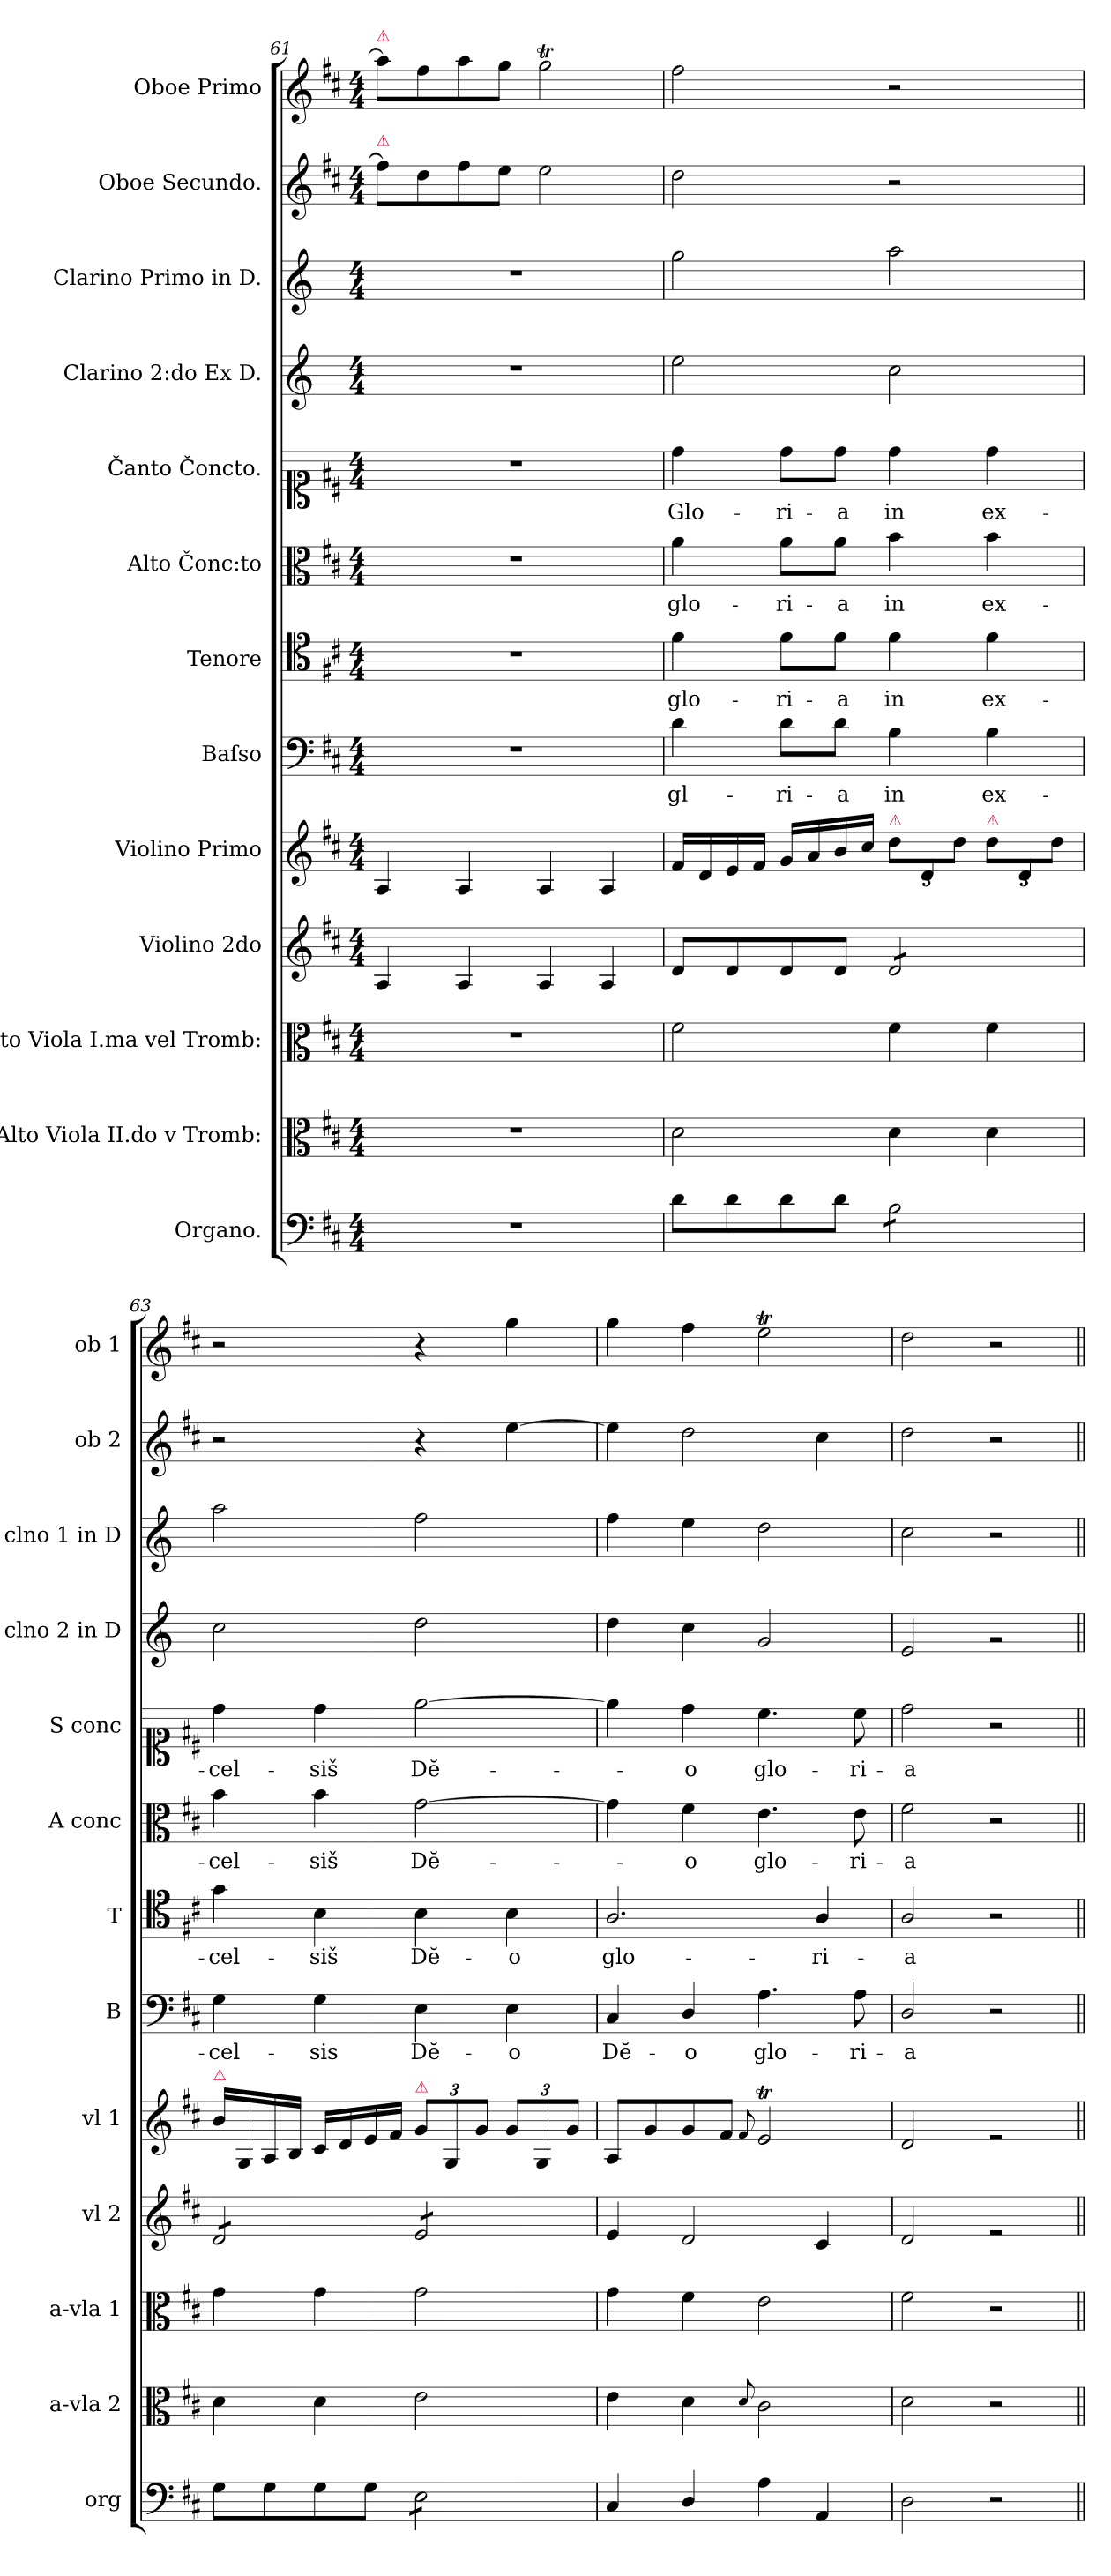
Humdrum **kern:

**kern	**kern	**kern	**kern	**dynam	**kern	**dynam	**kern	**text	**kern	**text	**kern	**text	**kern	**text	**kern	**kern	**kern	**kern
*part13	*part12	*part11	*part10	*part10	*part9	*part9	*part8	*part8	*part7	*part7	*part6	*part6	*part5	*part5	*part4	*part3	*part2	*part1
*staff13	*staff12	*staff11	*staff10	*staff10	*staff9	*staff9	*staff8	*staff8	*staff7	*staff7	*staff6	*staff6	*staff5	*staff5	*staff4	*staff3	*staff2	*staff1
*I"Organo.	*I"Alto Viola II.do v Tromb:	*I"Alto Viola I.ma vel Tromb:	*I"Violino 2do	*	*I"Violino Primo	*	*I"Baſso	*	*I"Tenore	*	*I"Alto Čonc:to	*	*I"Čanto Čoncto.	*	*I"Clarino 2:do Ex D.	*I"Clarino Primo in D.	*I"Oboe Secundo.	*I"Oboe Primo
*I'org	*I'a-vla 2	*I'a-vla 1	*I'vl 2	*	*I'vl 1	*	*I'B	*	*I'T	*	*I'A conc	*	*I'S conc	*	*I'clno 2 in D	*I'clno 1 in D	*I'ob 2	*I'ob 1
*clefF4	*clefC3	*clefC3	*clefG2	*	*clefG2	*	*clefF4	*	*clefC4	*	*clefC3	*	*clefC1	*	*clefG2	*clefG2	*clefG2	*clefG2
*	*	*	*	*	*	*	*	*	*	*	*	*	*	*	*ITrd-1c-2	*ITrd-1c-2	*	*
*k[f#c#]	*k[f#c#]	*k[f#c#]	*k[f#c#]	*	*k[f#c#]	*	*k[f#c#]	*	*k[f#c#]	*	*k[f#c#]	*	*k[f#c#]	*	*k[f#c#]	*k[f#c#]	*k[f#c#]	*k[f#c#]
*D:	*D:	*D:	*D:	*	*D:	*	*D:	*	*D:	*	*D:	*	*D:	*	*D:	*D:	*D:	*D:
*M4/4	*M4/4	*M4/4	*M4/4	*	*M4/4	*	*M4/4	*	*M4/4	*	*M4/4	*	*M4/4	*	*M4/4	*M4/4	*M4/4	*M4/4
=61	=61	=61	=61	=61	=61	=61	=61	=61	=61	=61	=61	=61	=61	=61	=61	=61	=61	=61
!	!	!	!	!	!	!	!	!	!	!	!	!	!	!	!	!	!	!LO:TX:a:color=crimson:t=⚠
!	!	!	!	!	!	!	!	!	!	!	!	!	!	!	!	!	!LO:TX:a:color=crimson:t=⚠	!
1r	1r	1r	4A/	.	4A/	.	1r	.	1r	.	1r	.	1r	.	1r	1r	8ff#\L]	8aa\L]
.	.	.	.	.	.	.	.	.	.	.	.	.	.	.	.	.	8dd\	8ff#\
.	.	.	4A/	.	4A/	.	.	.	.	.	.	.	.	.	.	.	8ff#\	8aa\
.	.	.	.	.	.	.	.	.	.	.	.	.	.	.	.	.	8ee\J	8gg\J
.	.	.	4A/	.	4A/	.	.	.	.	.	.	.	.	.	.	.	2ee\	2ggT\
.	.	.	4A/	.	4A/	.	.	.	.	.	.	.	.	.	.	.	.	.
=62	=62	=62	=62	=62	=62	=62	=62	=62	=62	=62	=62	=62	=62	=62	=62	=62	=62	=62
8d\L	2d\	2f#\	8d/L	.	16f#/LL	.	4d\	gl-	4f#\	glo-	4a\	glo-	4dd\	Glo-	2ff#\	2aa\	2dd\	2ff#\
.	.	.	.	.	16d/	.	.	.	.	.	.	.	.	.	.	.	.	.
!	!	!	!	!	!	!LO:DY:b	!	!	!	!	!	!	!	!	!	!	!	!
8d\	.	.	8d/	.	16e/	for	.	.	.	.	.	.	.	.	.	.	.	.
.	.	.	.	.	16f#/JJ	.	.	.	.	.	.	.	.	.	.	.	.	.
!	!	!	!	!LO:DY:a	!	!	!	!	!	!	!	!	!	!	!	!	!	!
8d\	.	.	8d/	for	16g/LL	.	8d\L	-ri-	8f#\L	-ri-	8a\L	-ri-	8dd\L	-ri-	.	.	.	.
.	.	.	.	.	16a/	.	.	.	.	.	.	.	.	.	.	.	.	.
8d\J	.	.	8d/J	.	16b/	.	8d\J	-a	8f#\J	-a	8a\J	-a	8dd\J	-a	.	.	.	.
.	.	.	.	.	16cc#/JJ	.	.	.	.	.	.	.	.	.	.	.	.	.
!	!	!	!	!	!LO:TX:a:color=crimson:t=⚠	!	!	!	!	!	!	!	!	!	!	!	!	!
*tremolo	*	*	*	*	*	*	*	*	*	*	*	*	*	*	*	*	*	*
*	*	*	*tremolo	*	*	*	*	*	*	*	*	*	*	*	*	*	*	*
8B\L	4d\	4f#\	8d/L	.	12dd\L	.	4B\	in	4f#\	in	4b\	in	4dd\	in	2dd\	2bb\	2r	2r
.	.	.	.	.	12d/	.	.	.	.	.	.	.	.	.	.	.	.	.
8B\	.	.	8d/	.	.	.	.	.	.	.	.	.	.	.	.	.	.	.
.	.	.	.	.	12dd\J	.	.	.	.	.	.	.	.	.	.	.	.	.
!	!	!	!	!	!LO:TX:a:color=crimson:t=⚠	!	!	!	!	!	!	!	!	!	!	!	!	!
8B\	4d\	4f#\	8d/	.	12dd\L	.	4B\	ex-	4f#\	ex-	4b\	ex-	4dd\	ex-	.	.	.	.
.	.	.	.	.	12d/	.	.	.	.	.	.	.	.	.	.	.	.	.
8B\J	.	.	8d/J	.	.	.	.	.	.	.	.	.	.	.	.	.	.	.
*Xtremolo	*	*	*	*	*	*	*	*	*	*	*	*	*	*	*	*	*	*
.	.	.	.	.	12dd\J	.	.	.	.	.	.	.	.	.	.	.	.	.
=63	=63	=63	=63	=63	=63	=63	=63	=63	=63	=63	=63	=63	=63	=63	=63	=63	=63	=63
!	!	!	!	!	!LO:TX:a:color=crimson:t=⚠	!	!	!	!	!	!	!	!	!	!	!	!	!
8G\L	4d\	4g\	8d/L	.	16b\LL	.	4G\	-cel-	4g\	-cel-	4b\	-cel-	4dd\	-cel-	2dd\	2bb\	2r	2r
.	.	.	.	.	16G/	.	.	.	.	.	.	.	.	.	.	.	.	.
8G\	.	.	8d/	.	16A/	.	.	.	.	.	.	.	.	.	.	.	.	.
.	.	.	.	.	16B/JJ	.	.	.	.	.	.	.	.	.	.	.	.	.
8G\	4d\	4g\	8d/	.	16c#/LL	.	4G\	-sis	4B\	-siš	4b\	-siš	4dd\	-siš	.	.	.	.
.	.	.	.	.	16d/	.	.	.	.	.	.	.	.	.	.	.	.	.
8G\J	.	.	8d/J	.	16e/	.	.	.	.	.	.	.	.	.	.	.	.	.
.	.	.	.	.	16f#/JJ	.	.	.	.	.	.	.	.	.	.	.	.	.
!	!	!	!	!	!LO:TX:a:color=crimson:t=⚠	!	!	!	!	!	!	!	!	!	!	!	!	!
*tremolo	*	*	*	*	*	*	*	*	*	*	*	*	*	*	*	*	*	*
8E\L	2e\	2g\	8e/L	.	12g/L	.	4E\	Dĕ-	4B\	Dĕ-	[2g\	Dĕ-	[2ee\	Dĕ-	2ee\	2gg\	4r	4r
.	.	.	.	.	12G/	.	.	.	.	.	.	.	.	.	.	.	.	.
8E\	.	.	8e/	.	.	.	.	.	.	.	.	.	.	.	.	.	.	.
.	.	.	.	.	12g/J	.	.	.	.	.	.	.	.	.	.	.	.	.
8E\	.	.	8e/	.	12g/L	.	4E\	-o	4B\	-o	.	.	.	.	.	.	[4ee\	4gg\
.	.	.	.	.	12G/	.	.	.	.	.	.	.	.	.	.	.	.	.
8E\J	.	.	8e/J	.	.	.	.	.	.	.	.	.	.	.	.	.	.	.
*	*	*	*Xtremolo	*	*	*	*	*	*	*	*	*	*	*	*	*	*	*
*Xtremolo	*	*	*	*	*	*	*	*	*	*	*	*	*	*	*	*	*	*
.	.	.	.	.	12g/J	.	.	.	.	.	.	.	.	.	.	.	.	.
=64	=64	=64	=64	=64	=64	=64	=64	=64	=64	=64	=64	=64	=64	=64	=64	=64	=64	=64
4C#/	4e\	4g\	4e/	.	8A/L	.	4C#/	Dĕ-	2.A/	glo-	4g\]	.	4ee\]	.	4ee\	4gg\	4ee\]	4gg\
.	.	.	.	.	8g/	.	.	.	.	.	.	.	.	.	.	.	.	.
4D/	4d\	4f#\	2d/	.	8g/	.	4D/	-o	.	.	4f#\	-o	4dd\	-o	4dd\	4ff#\	2dd\	4ff#\
.	.	.	.	.	8f#/J	.	.	.	.	.	.	.	.	.	.	.	.	.
.	8qqd/	.	.	.	8qqf#/	.	.	.	.	.	.	.	.	.	.	.	.	.
4A\	2c#\	2e\	.	.	2eT/	.	4.A\	glo-	.	.	4.e\	glo-	4.cc#\	glo-	2a/	2ee\	.	2eeT\
4AA/	.	.	4c#/	.	.	.	.	.	4A/	-ri-	.	.	.	.	.	.	4cc#\	.
.	.	.	.	.	.	.	8A\	-ri-	.	.	8e\	-ri-	8cc#\	-ri-	.	.	.	.
=65	=65	=65	=65	=65	=65	=65	=65	=65	=65	=65	=65	=65	=65	=65	=65	=65	=65	=65
2D\	2d\	2f#\	2d/	.	2d/	.	2D/	-a	2A/	-a	2f#\	-a	2dd\	-a	2f#/	2dd\	2dd\	2dd\
2r	2r	2r	2re	.	2re	.	2r	.	2r	.	2r	.	2r	.	2rg	2r	2r	2r
=||	=||	=||	=||	=||	=||	=||	=||	=||	=||	=||	=||	=||	=||	=||	=||	=||	=||	=||
*-	*-	*-	*-	*-	*-	*-	*-	*-	*-	*-	*-	*-	*-	*-	*-	*-	*-	*-
